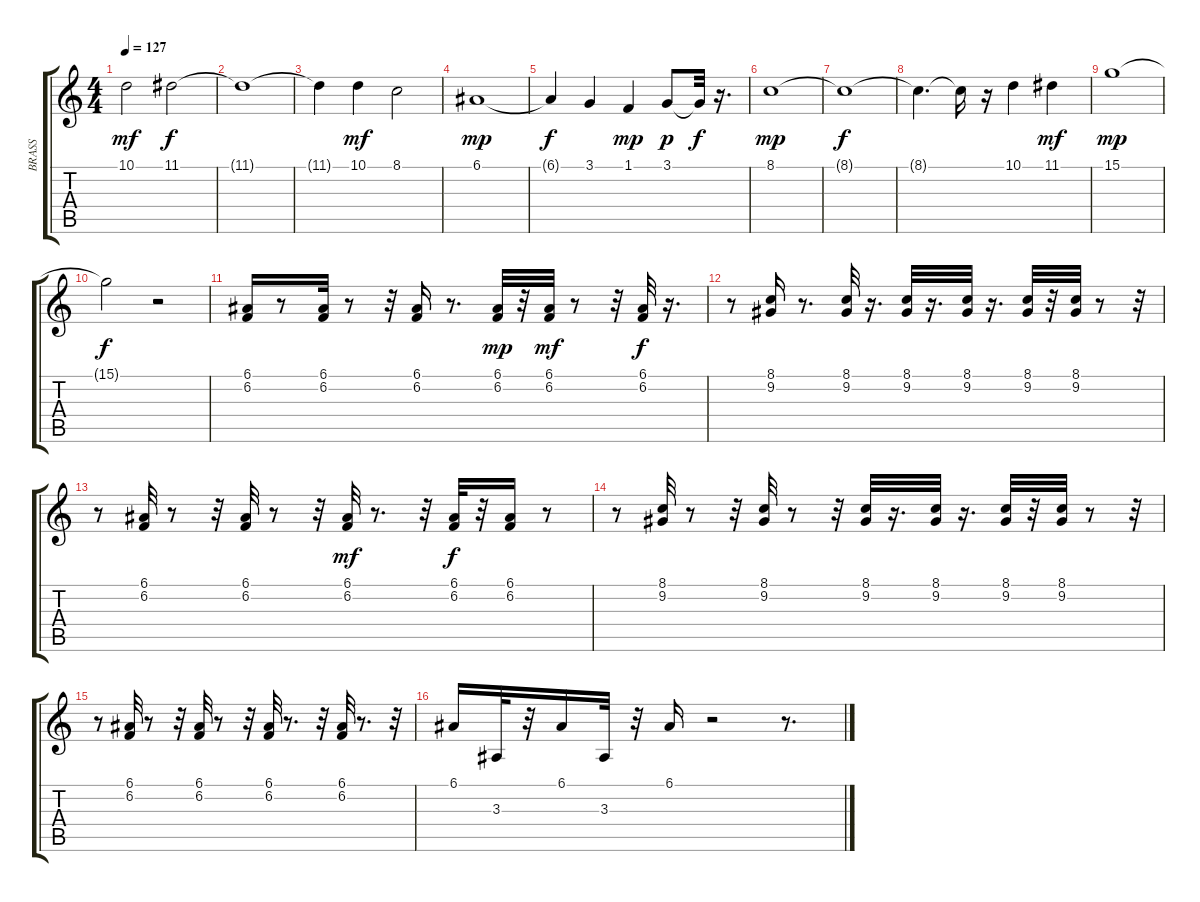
\track ("BRASS" "BRASS") {instrument trumpet}
\staff {score tabs}
\tuning (E4 B3 G3 D3 A2 E2) {hide}
\ts (4 4)
\tempo 127
\clef g2
\ks c
10.1.2{dy mf} 11.1.2{dy f} |
11.1{t}.1 |
11.1{t}.4 10.1.4{dy mf} 8.1.2 |
6.1.1{dy mp} |
6.1{t}.4{dy f} 3.1.4 1.1.4{dy mp} 3.1.8{dy p} 3.1{t}.32{dy f} r.16{d} |
8.1.1{dy mp} |
8.1{t}.1{dy f} |
8.1{t}.4{d} 8.1{t}.16 r.16 10.1.4 11.1.4{dy mf} |
15.1.1{dy mp} |
15.1{t}.2{dy f} r.2 |
(6.1 6.2).16 r.8 (6.1 6.2).32 r.8 r.32 (6.1 6.2).16 r.8{d} (6.1 6.2).32{dy mp} r.32 (6.1 6.2).32{dy mf} r.8 r.32 (6.1 6.2).32{dy f} r.16{d} |
r.8 (8.1 9.2).16 r.8{d} (8.1 9.2).32 r.16{d} (8.1 9.2).32 r.16{d} (8.1 9.2).32 r.16{d} (8.1 9.2).32 r.32 (8.1 9.2).32 r.8 r.32 |
r.8 (6.1 6.2).32 r.8 r.32 (6.1 6.2).32 r.8 r.32 (6.1 6.2).32{dy mf} r.8{d} r.32 (6.1 6.2).32{dy f} r.32 (6.1 6.2).16 r.8 |
r.8 (8.1 9.2).32 r.8 r.32 (8.1 9.2).32 r.8 r.32 (8.1 9.2).32 r.16{d} (8.1 9.2).32 r.16{d} (8.1 9.2).32 r.32 (8.1 9.2).32 r.8 r.32 |
r.8 (6.1 6.2).32 r.8 r.32 (6.1 6.2).32 r.8 r.32 (6.1 6.2).32 r.8{d} r.32 (6.1 6.2).32 r.8{d} r.32 |
6.1.16 3.3.32 r.32 6.1.16 3.3.32 r.32 6.1.16 r.2 r.8{d}
